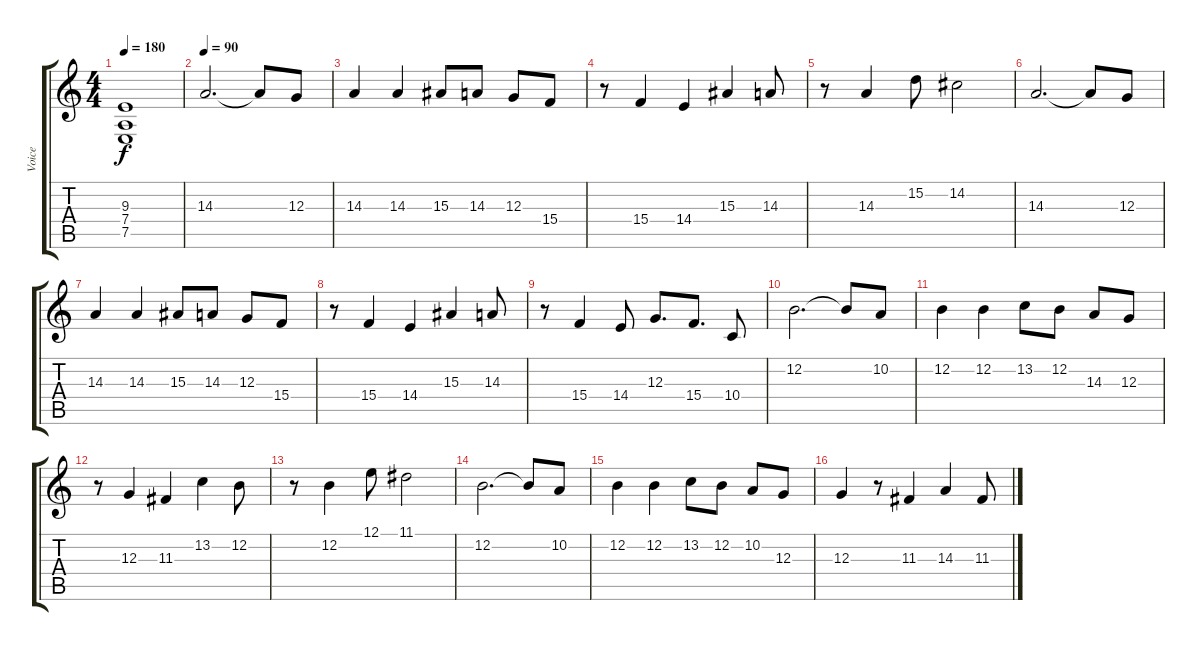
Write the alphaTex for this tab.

\track ("Voice" "Voice") {instrument pad7halo}
\staff {score tabs}
\tuning (E4 B3 G3 D3 A2 E2) {hide}
\ts (4 4)
\tempo 180
\clef g2
\ks c
(9.3{t} 7.4{t} 7.5{t}).1{dy f} |
\tempo 90
14.3.2{d volume 10} 14.3{t}.8 12.3.8 |
14.3.4 14.3.4 15.3.8 14.3.8 12.3.8 15.4.8 |
r.8 15.4.4 14.4.4 15.3.4 14.3.8 |
r.8 14.3.4 15.2.8 14.2.2 |
14.3.2{d volume 10} 14.3{t}.8 12.3.8 |
14.3.4 14.3.4 15.3.8 14.3.8 12.3.8 15.4.8 |
r.8 15.4.4 14.4.4 15.3.4 14.3.8 |
r.8 15.4.4 14.4.8 12.3.8{d} 15.4.8{d} 10.4.8 |
12.2.2{d volume 10} 12.2{t}.8 10.2.8 |
12.2.4 12.2.4 13.2.8 12.2.8 14.3.8 12.3.8 |
r.8 12.3.4 11.3.4 13.2.4 12.2.8 |
r.8 12.2.4 12.1.8 11.1.2 |
12.2.2{d volume 10} 12.2{t}.8 10.2.8 |
12.2.4 12.2.4 13.2.8 12.2.8 10.2.8 12.3.8 |
12.3.4 r.8 11.3.4 14.3.4 11.3.8
